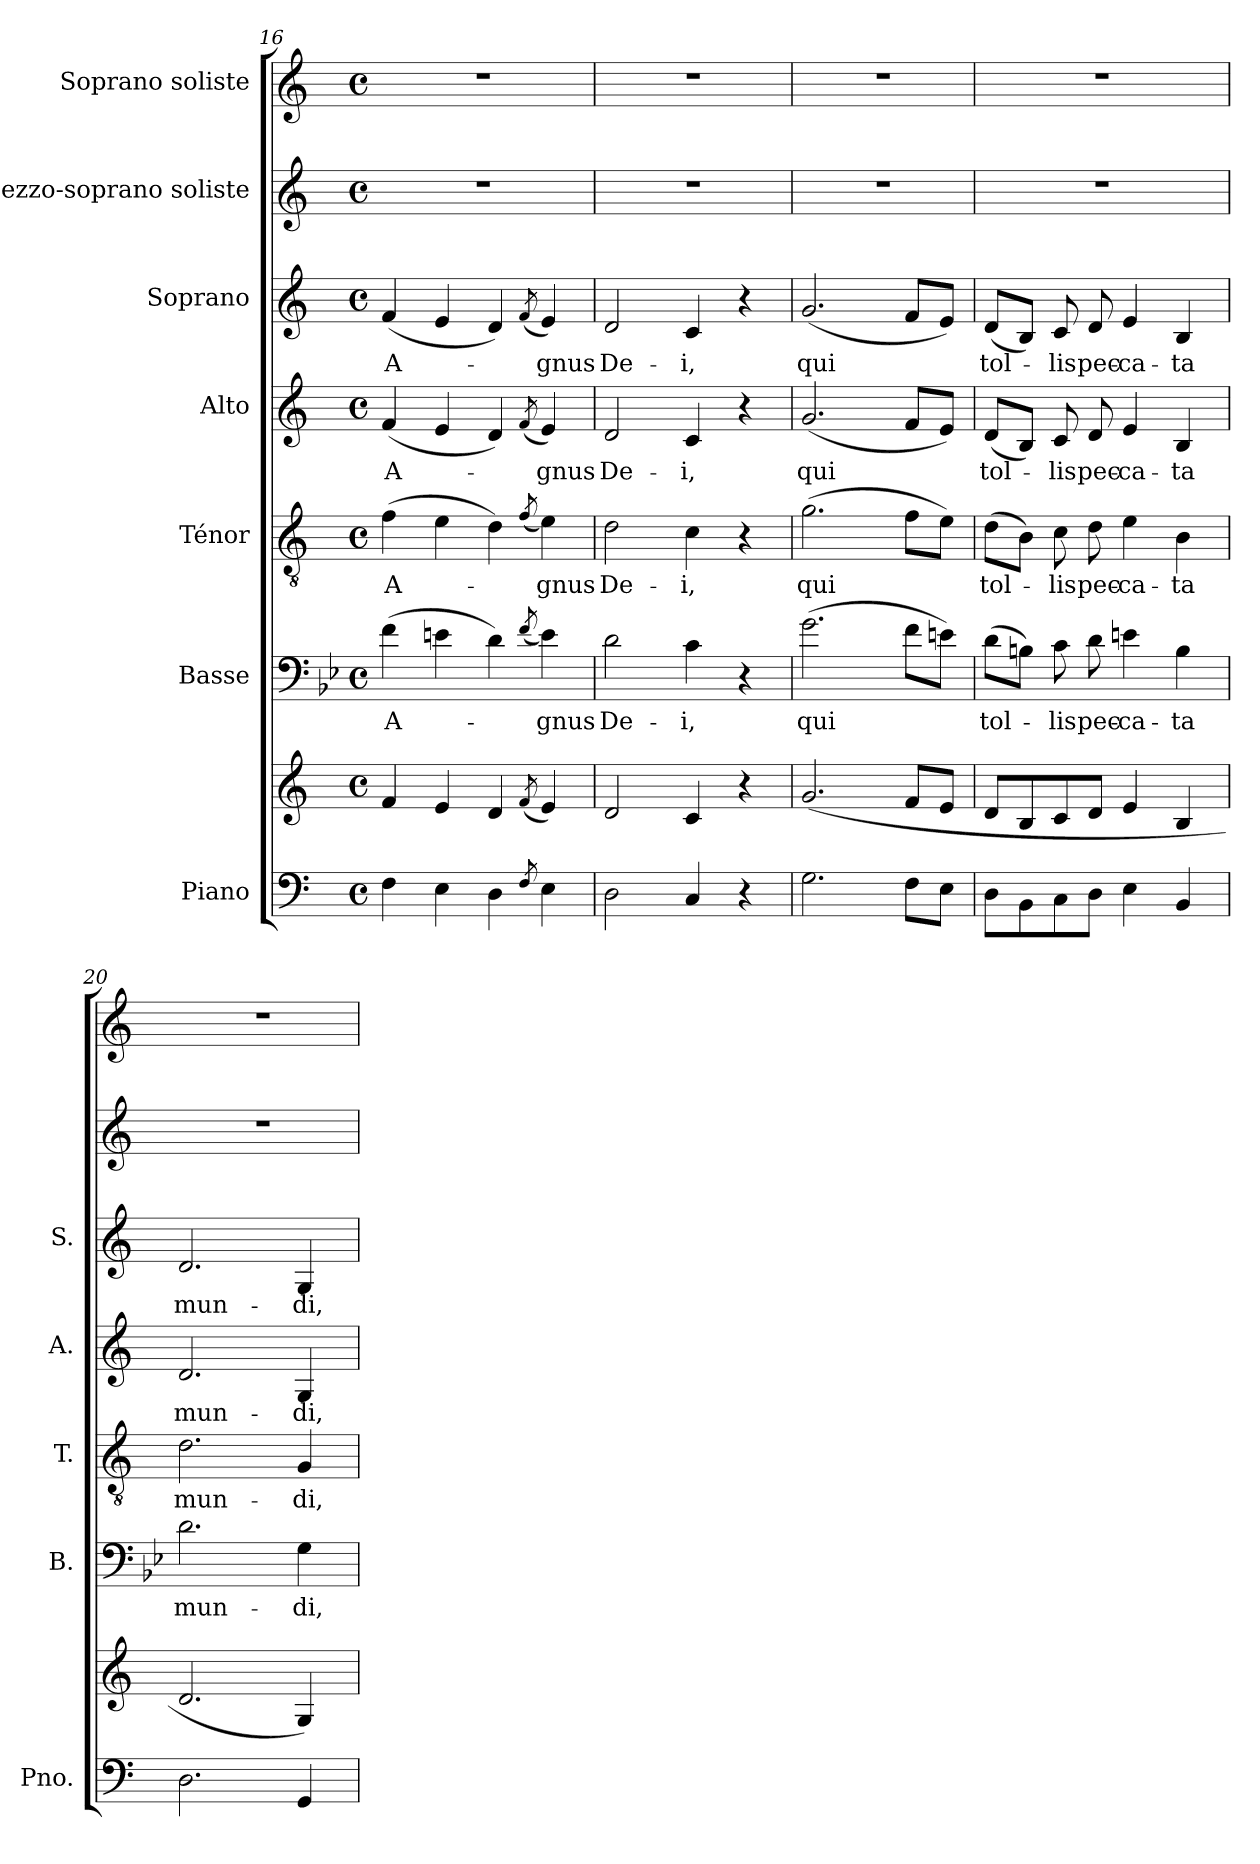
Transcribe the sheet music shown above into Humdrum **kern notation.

**kern	**kern	**kern	**text	**kern	**text	**kern	**text	**kern	**text	**kern	**kern
*part7	*part7	*part6	*part6	*part5	*part5	*part4	*part4	*part3	*part3	*part2	*part1
*staff8	*staff7	*staff6	*staff6	*staff5	*staff5	*staff4	*staff4	*staff3	*staff3	*staff2	*staff1
*I"Piano	*	*I"Basse	*	*I"Ténor	*	*I"Alto	*	*I"Soprano	*	*I"Mezzo-soprano soliste	*I"Soprano soliste
*I'Pno.	*	*I'B.	*	*I'T.	*	*I'A.	*	*I'S.	*	*	*
*clefF4	*clefG2	*clefF4	*	*clefGv2	*	*clefG2	*	*clefG2	*	*clefG2	*clefG2
*	*	*ITrd8c14	*	*	*	*	*	*	*	*	*
*k[]	*k[]	*k[b-e-]	*	*k[]	*	*k[]	*	*k[]	*	*k[]	*k[]
*M4/4	*M4/4	*M4/4	*	*M4/4	*	*M4/4	*	*M4/4	*	*M4/4	*M4/4
*met(c)	*met(c)	*met(c)	*	*met(c)	*	*met(c)	*	*met(c)	*	*met(c)	*met(c)
=16	=16	=16	=16	=16	=16	=16	=16	=16	=16	=16	=16
4F\	4f/	(4Fi\	A-	(4f\	A-	(4f/	A-	(4f/	A-	1r	1r
4E\	4e/	4Eni\	.	4e\	.	4e/	.	4e/	.	.	.
4D\	4d/	4Di\)	.	4d\)	.	4d/)	.	4d/)	.	.	.
8qF/	(8qf/	(8qF/	.	(8qf/	.	(8qf/	.	(8qf/	.	.	.
4E\	4e/)	4Ei\)	-gnus	4e\)	-gnus	4e/)	-gnus	4e/)	-gnus	.	.
=17	=17	=17	=17	=17	=17	=17	=17	=17	=17	=17	=17
2D\	2d/	2Di\	De-	2d\	De-	2d/	De-	2d/	De-	1r	1r
4C/	4c/	4Ci\	-i,	4c\	-i,	4c/	-i,	4c/	-i,	.	.
4r	4r	4r	.	4r	.	4r	.	4r	.	.	.
=18	=18	=18	=18	=18	=18	=18	=18	=18	=18	=18	=18
2.G\	(2.g/	(2.Gi\	qui	(2.g\	qui	(2.g/	qui	(2.g/	qui	1r	1r
8F\L	8f/L	8Fi\L	.	8f\L	.	8f/L	.	8f/L	.	.	.
8E\J	8e/J	8Eni\J)	.	8e\J)	.	8e/J)	.	8e/J)	.	.	.
=19	=19	=19	=19	=19	=19	=19	=19	=19	=19	=19	=19
8D\L	8d/L	(>8Di\L	tol-	(8d\L	tol-	(>8d/L	tol-	(>8d/L	tol-	1r	1r
8BB\	8B/	8BBni\J)	.	8B\J)	.	8B/J)	.	8B/J)	.	.	.
8C\	8c/	8Ci\	-lis	8c\	-lis	8c/	-lis	8c/	-lis	.	.
8D\J	8d/J	8Di\	pec-	8d\	pec-	8d/	pec-	8d/	pec-	.	.
4E\	4e/	4Eni\	-ca-	4e\	-ca-	4e/	-ca-	4e/	-ca-	.	.
4BB/	4B/	4BBi\	-ta	4B\	-ta	4B/	-ta	4B/	-ta	.	.
!!LO:LB:g=z
=20	=20	=20	=20	=20	=20	=20	=20	=20	=20	=20	=20
2.D\	2.d/	2.Di\	mun-	2.d\	mun-	2.d/	mun-	2.d/	mun-	1r	1r
4GG/	4G/)	4GGi\	-di,	4G/	-di,	4G/	-di,	4G/	-di,	.	.
=	=	=	=	=	=	=	=	=	=	=	=
*-	*-	*-	*-	*-	*-	*-	*-	*-	*-	*-	*-
